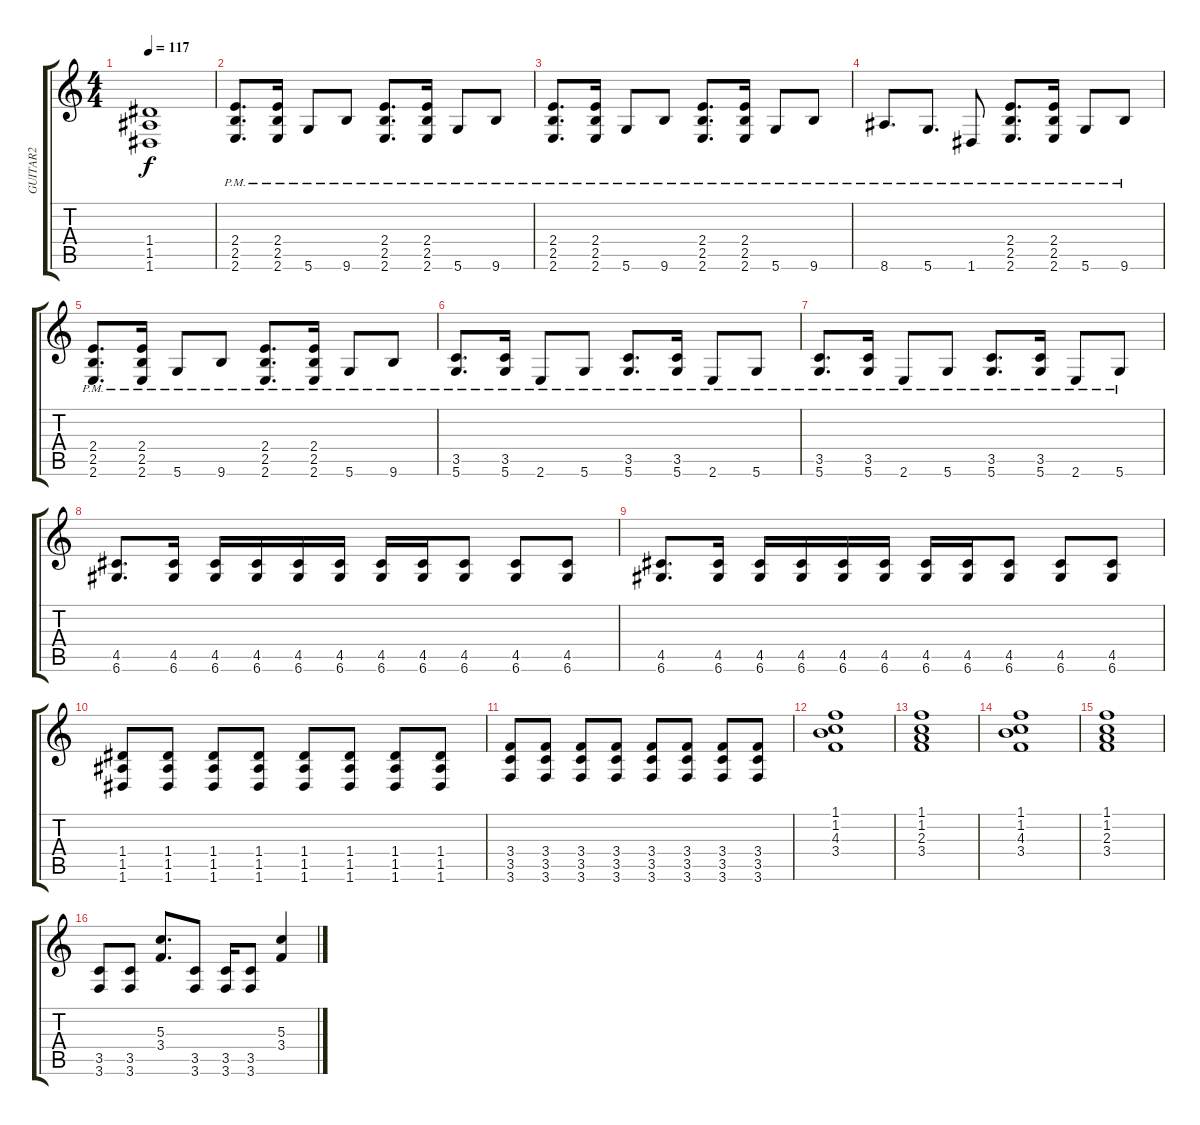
\track ("GUITAR2" "GUITAR2") {instrument overdrivenguitar}
\staff {score tabs}
\tuning (E4 B3 G3 D3 A2 D2) {hide}
\ts (4 4)
\tempo 117
\clef g2
\ks c
(1.4{t} 1.5{t} 1.6{t}).1{dy f} |
(2.4{pm} 2.5{pm} 2.6{pm}).8{d} (2.4{pm} 2.5{pm} 2.6{pm}).16 5.6{pm}.8 9.6{pm}.8 (2.4{pm} 2.5{pm} 2.6{pm}).8{d} (2.4{pm} 2.5{pm} 2.6{pm}).16 5.6{pm}.8 9.6{pm}.8 |
(2.4{pm} 2.5{pm} 2.6{pm}).8{d} (2.4{pm} 2.5{pm} 2.6{pm}).16 5.6{pm}.8 9.6{pm}.8 (2.4{pm} 2.5{pm} 2.6{pm}).8{d} (2.4{pm} 2.5{pm} 2.6{pm}).16 5.6{pm}.8 9.6{pm}.8 |
8.6{pm}.8{d} 5.6{pm}.8{d} 1.6{pm}.8 (2.4{pm} 2.5{pm} 2.6{pm}).8{d} (2.4{pm} 2.5{pm} 2.6{pm}).16 5.6{pm}.8 9.6{pm}.8 |
(2.4{pm} 2.5{pm} 2.6{pm}).8{d} (2.4{pm} 2.5{pm} 2.6{pm}).16 5.6{pm}.8 9.6{pm}.8 (2.4{pm} 2.5{pm} 2.6{pm}).8{d} (2.4{pm} 2.5{pm} 2.6{pm}).16 5.6{pm}.8 9.6{pm}.8 |
(3.5{pm} 5.6{pm}).8{d} (3.5{pm} 5.6{pm}).16 2.6{pm}.8 5.6{pm}.8 (3.5{pm} 5.6{pm}).8{d} (3.5{pm} 5.6{pm}).16 2.6{pm}.8 5.6{pm}.8 |
(3.5{pm} 5.6{pm}).8{d} (3.5{pm} 5.6{pm}).16 2.6{pm}.8 5.6{pm}.8 (3.5{pm} 5.6{pm}).8{d} (3.5{pm} 5.6{pm}).16 2.6{pm}.8 5.6{pm}.8 |
(4.5 6.6).8{d} (4.5 6.6).16 (4.5 6.6).16 (4.5 6.6).16 (4.5 6.6).16 (4.5 6.6).16 (4.5 6.6).16 (4.5 6.6).16 (4.5 6.6).8 (4.5 6.6).8 (4.5 6.6).8 |
(4.5 6.6).8{d} (4.5 6.6).16 (4.5 6.6).16 (4.5 6.6).16 (4.5 6.6).16 (4.5 6.6).16 (4.5 6.6).16 (4.5 6.6).16 (4.5 6.6).8 (4.5 6.6).8 (4.5 6.6).8 |
(1.4 1.5 1.6).8 (1.4 1.5 1.6).8 (1.4 1.5 1.6).8 (1.4 1.5 1.6).8 (1.4 1.5 1.6).8 (1.4 1.5 1.6).8 (1.4 1.5 1.6).8 (1.4 1.5 1.6).8 |
(3.4 3.5 3.6).8 (3.4 3.5 3.6).8 (3.4 3.5 3.6).8 (3.4 3.5 3.6).8 (3.4 3.5 3.6).8 (3.4 3.5 3.6).8 (3.4 3.5 3.6).8 (3.4 3.5 3.6).8 |
(1.1 1.2 4.3 3.4).1 |
(1.1 1.2 2.3 3.4).1 |
(1.1 1.2 4.3 3.4).1 |
(1.1 1.2 2.3 3.4).1 |
(3.5 3.6).8 (3.5 3.6).8 (5.3 3.4).8{d} (3.5 3.6).8 (3.5 3.6).16 (3.5 3.6).8 (5.3 3.4).4
